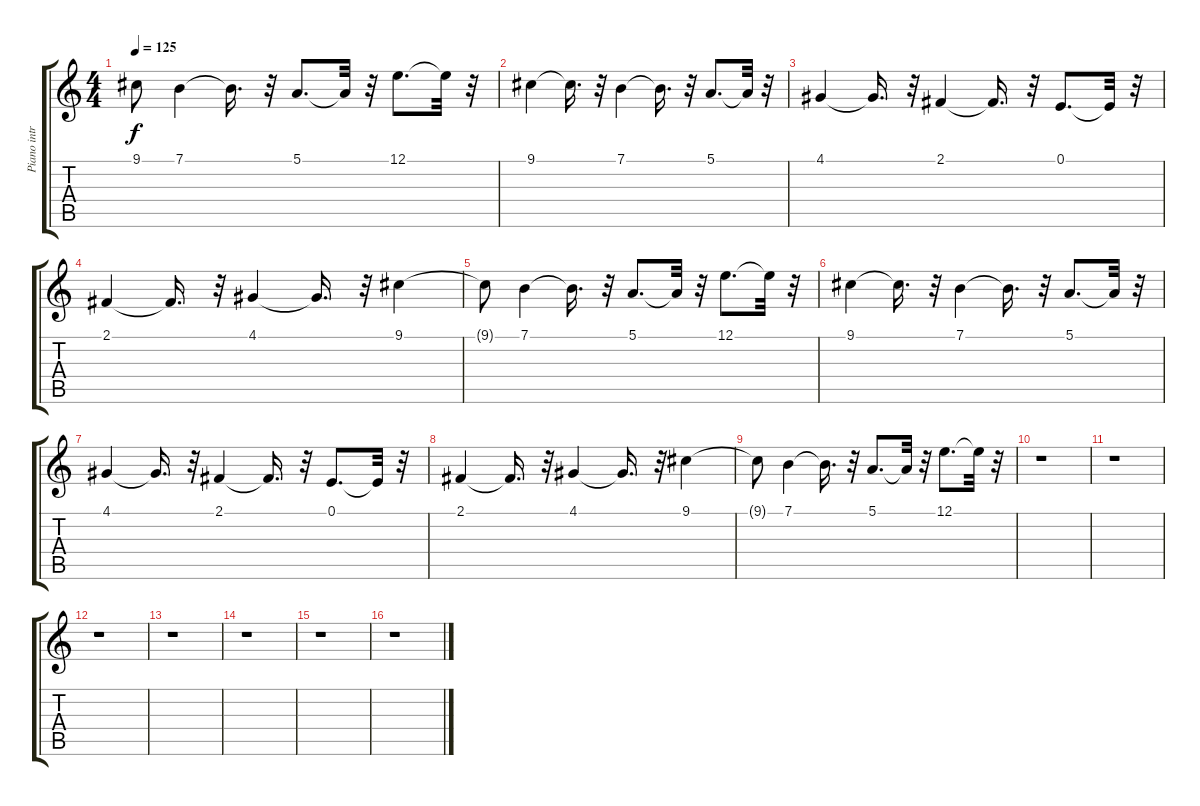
\track ("Piano intro" "Piano intr") {instrument honkytonkpiano}
\staff {score tabs}
\tuning (E4 B3 G3 D3 A2 E2) {hide}
\ts (4 4)
\tempo 125
\clef g2
\ks c
9.1{t}.8{dy f} 7.1.4 7.1{t}.16{d} r.32 5.1.8{d} 5.1{t}.32 r.32 12.1.8{d} 12.1{t}.32 r.32 |
9.1.4 9.1{t}.16{d} r.32 7.1.4 7.1{t}.16{d} r.32 5.1.8{d} 5.1{t}.32 r.32 |
4.1.4 4.1{t}.16{d} r.32 2.1.4 2.1{t}.16{d} r.32 0.1.8{d} 0.1{t}.32 r.32 |
2.1.4 2.1{t}.16{d} r.32 4.1.4 4.1{t}.16{d} r.32 9.1.4 |
9.1{t}.8 7.1.4 7.1{t}.16{d} r.32 5.1.8{d} 5.1{t}.32 r.32 12.1.8{d} 12.1{t}.32 r.32 |
9.1.4 9.1{t}.16{d} r.32 7.1.4 7.1{t}.16{d} r.32 5.1.8{d} 5.1{t}.32 r.32 |
4.1.4 4.1{t}.16{d} r.32 2.1.4 2.1{t}.16{d} r.32 0.1.8{d} 0.1{t}.32 r.32 |
2.1.4 2.1{t}.16{d} r.32 4.1.4 4.1{t}.16{d} r.32 9.1.4 |
9.1{t}.8 7.1.4 7.1{t}.16{d} r.32 5.1.8{d} 5.1{t}.32 r.32 12.1.8{d} 12.1{t}.32 r.32 |
r.1 |
r.1 |
r.1 |
r.1 |
r.1 |
r.1 |
r.1
